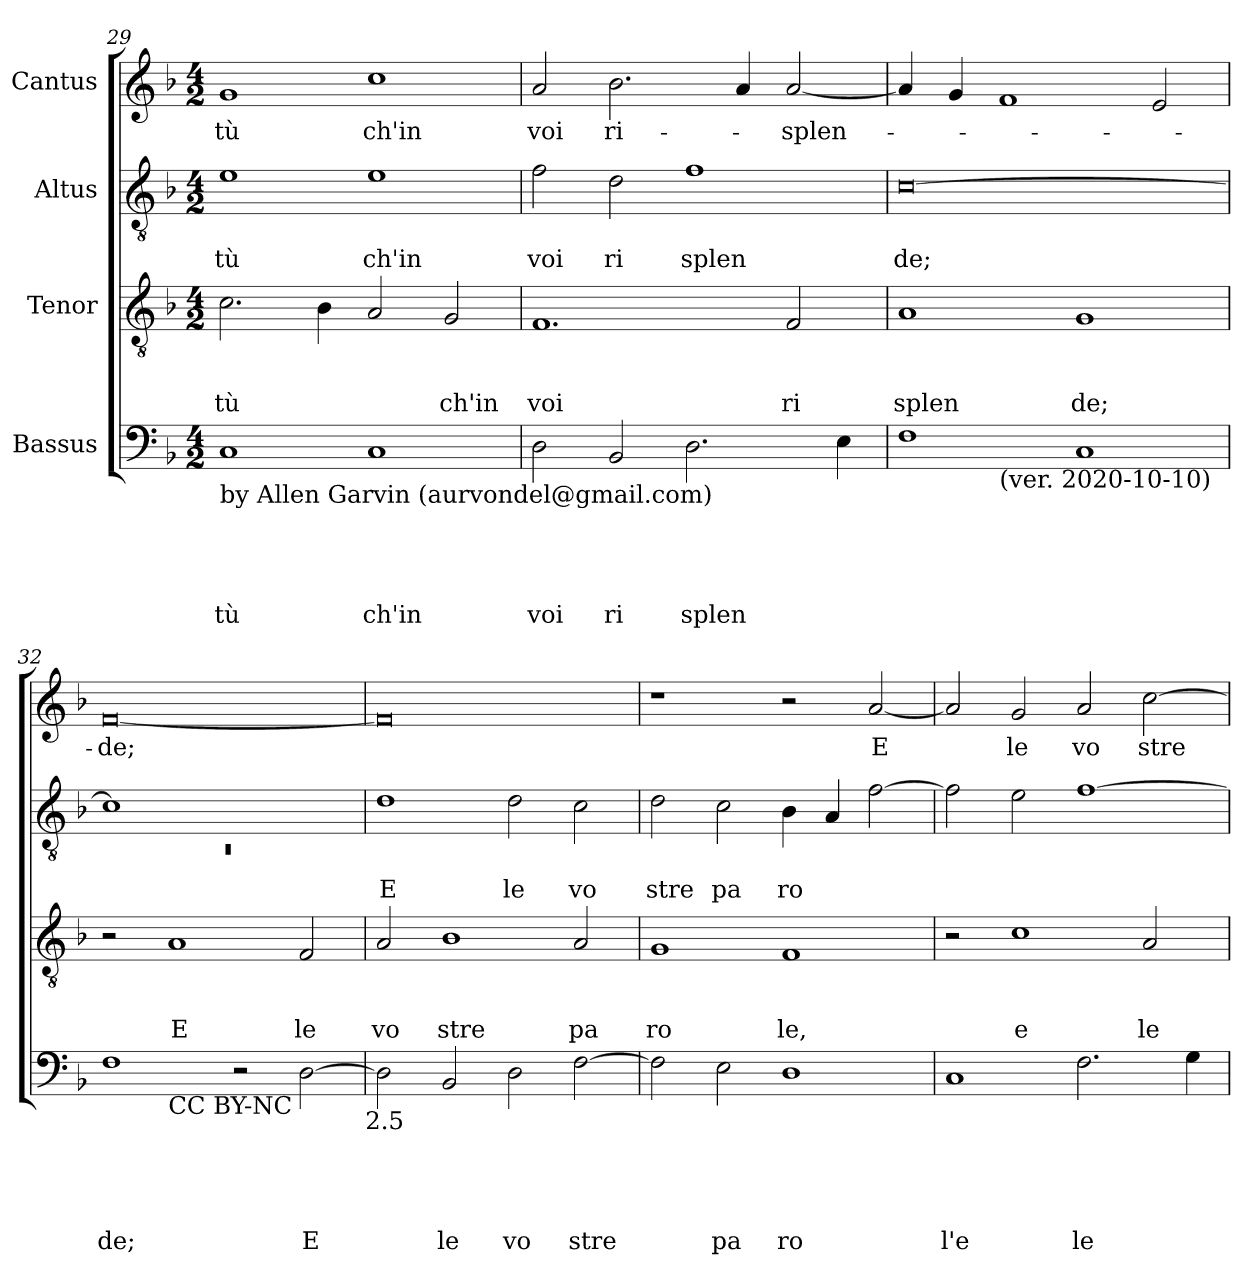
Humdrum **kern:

**kern	**text	**text	**text	**text	**text	**kern	**text	**text	**text	**kern	**text	**text	**kern	**text
*part4	*part4	*part4	*part4	*part4	*part4	*part3	*part3	*part3	*part3	*part2	*part2	*part2	*part1	*part1
*staff4	*staff4	*staff4	*staff4	*staff4	*staff4	*staff3	*staff3	*staff3	*staff3	*staff2	*staff2	*staff2	*staff1	*staff1
*I"Bassus	*	*	*	*	*	*I"Tenor	*	*	*	*I"Altus	*	*	*I"Cantus	*
*clefF4	*	*	*	*	*	*clefGv2	*	*	*	*clefGv2	*	*	*clefG2	*
*ITrd-3c-5	*	*	*	*	*	*	*	*	*	*ITrd-3c-5	*	*	*ITrd-3c-5	*
*k[b-e-]	*	*	*	*	*	*k[b-]	*	*	*	*k[b-e-]	*	*	*k[b-e-]	*
*B-:	*	*	*	*	*	*F:	*	*	*	*B-:	*	*	*B-:	*
*M4/2	*	*	*	*	*	*M4/2	*	*	*	*M4/2	*	*	*M4/2	*
=29	=29	=29	=29	=29	=29	=29	=29	=29	=29	=29	=29	=29	=29	=29
!LO:TX:b:t=by Allen Garvin (aurvondel@gmail.com)	!	!	!	!	!	!	!	!	!	!	!	!	!	!
!	!	!	!	!	!LO:LY:b	!	!	!	!LO:LY:b	!	!	!LO:LY:b	!	!LO:LY:b
1F	.	.	.	.	tù	2.c\	.	.	tù	1a	.	tù	1cc	-tù
.	.	.	.	.	.	4B-\	.	.	.	.	.	.	.	.
!	!	!	!	!	!LO:LY:b	!	!	!	!	!	!	!LO:LY:b	!	!LO:LY:b
1F	.	.	.	.	ch'in	2A/	.	.	.	1a	.	ch'in	1ff	ch'in
!	!	!	!	!	!	!	!	!	!LO:LY:b	!	!	!	!	!
.	.	.	.	.	.	2G/	.	.	ch'in	.	.	.	.	.
=30	=30	=30	=30	=30	=30	=30	=30	=30	=30	=30	=30	=30	=30	=30
!	!	!	!	!	!LO:LY:b	!	!	!	!LO:LY:b	!	!	!LO:LY:b	!	!LO:LY:b
2G\	.	.	.	.	voi	1.F	.	.	voi	2b-\	.	voi	2dd/	voi
!	!	!	!	!	!LO:LY:b	!	!	!	!	!	!	!LO:LY:b	!	!LO:LY:b
2E-/	.	.	.	.	ri	.	.	.	.	2g\	.	ri	2.ee-\	ri-
!	!	!	!	!	!LO:LY:b	!	!	!	!	!	!	!LO:LY:b	!	!
2.G\	.	.	.	.	splen	.	.	.	.	1b-	.	splen	.	.
.	.	.	.	.	.	.	.	.	.	.	.	.	4dd/	.
!	!	!	!	!	!	!	!	!	!LO:LY:b	!	!	!	!	!LO:LY:b
.	.	.	.	.	.	2F/	.	.	ri	.	.	.	[<2dd/	-splen-
4A\	.	.	.	.	.	.	.	.	.	.	.	.	.	.
=31	=31	=31	=31	=31	=31	=31	=31	=31	=31	=31	=31	=31	=31	=31
!	!	!	!	!	!	!	!	!	!LO:LY:b	!	!	!LO:LY:b	!	!
*^	*	*	*	*	*	*	*	*	*	*	*	*	*	*
1B-	2ryy	.	.	.	.	.	1A	.	.	splen	[>0f	.	de;	4dd/]	.
.	.	.	.	.	.	.	.	.	.	.	.	.	.	4cc/	.
!	!LO:TX:b:t=(ver. 2020-10-10)	!	!	!	!	!	!	!	!	!	!	!	!	!	!
.	1.ryy	.	.	.	.	.	.	.	.	.	.	.	.	1b-	.
!	!	!	!	!	!	!	!	!	!	!LO:LY:b	!	!	!	!	!
1F	.	.	.	.	.	.	1G	.	.	de;	.	.	.	.	.
.	.	.	.	.	.	.	.	.	.	.	.	.	.	2a/	.
=32	=32	=32	=32	=32	=32	=32	=32	=32	=32	=32	=32	=32	=32	=32	=32
*	*	*	*	*	*	*	*	*	*	*	*^	*	*	*	*
!	!	!	!	!	!	!LO:LY:b	!	!	!	!	!	!LO:N:vis=1	!	!	!	!LO:LY:b
1B-	2ryy	.	.	.	.	de;	2r	.	.	.	1f]	0rC	.	.	[<0b-	-de;
!	!LO:TX:b:t=CC BY-NC	!	!	!	!	!	!	!	!	!	!	!	!	!	!	!
!	!	!	!	!	!	!	!	!	!	!LO:LY:b	!	!	!	!	!	!
.	1.ryy	.	.	.	.	.	1A	.	.	E	.	.	.	.	.	.
2r	.	.	.	.	.	.	.	.	.	.	1ryy	.	.	.	.	.
!	!	!	!	!	!	!LO:LY:b	!	!	!	!LO:LY:b	!	!	!	!	!	!
[>2G\	.	.	.	.	.	E	2F/	.	.	le	.	.	.	.	.	.
*	*	*	*	*	*	*	*	*	*	*	*v	*v	*	*	*	*
!LO:TX:b:t=2.5	!	!	!	!	!	!	!	!	!	!	!	!	!	!	!
=33	=33	=33	=33	=33	=33	=33	=33	=33	=33	=33	=33	=33	=33	=33	=33
!	!	!	!	!	!	!	!	!	!	!LO:LY:b	!	!	!LO:LY:b	!	!
*v	*v	*	*	*	*	*	*	*	*	*	*	*	*	*	*
2G\]	.	.	.	.	.	2A/	.	.	vo	1g	.	E	0b-]	.
!	!	!	!	!	!LO:LY:b	!	!	!	!LO:LY:b	!	!	!	!	!
2E-/	.	.	.	.	le	1B-	.	.	stre	.	.	.	.	.
!	!	!	!	!	!LO:LY:b	!	!	!	!	!	!	!LO:LY:b	!	!
2G\	.	.	.	.	vo	.	.	.	.	2g\	.	le	.	.
!	!	!	!	!	!LO:LY:b	!	!	!	!LO:LY:b	!	!	!LO:LY:b	!	!
[>2B-\	.	.	.	.	stre	2A/	.	.	pa	2f\	.	vo	.	.
=34	=34	=34	=34	=34	=34	=34	=34	=34	=34	=34	=34	=34	=34	=34
!	!	!	!	!	!	!	!	!	!LO:LY:b	!	!	!LO:LY:b	!	!
2B-\]	.	.	.	.	.	1G	.	.	ro	2g\	.	stre	1r	.
!	!	!	!	!	!LO:LY:b	!	!	!	!	!	!	!LO:LY:b	!	!
2A\	.	.	.	.	pa	.	.	.	.	2f\	.	pa	.	.
!	!	!	!	!	!LO:LY:b	!	!	!	!LO:LY:b	!	!	!LO:LY:b	!	!
1G	.	.	.	.	ro	1F	.	.	le,	4e-\	.	ro	2r	.
.	.	.	.	.	.	.	.	.	.	4d/	.	.	.	.
!	!	!	!	!	!	!	!	!	!	!	!	!	!	!LO:LY:b
.	.	.	.	.	.	.	.	.	.	[<2b-\	.	.	[<2dd/	E
!!LO:PB:g=z
=35	=35	=35	=35	=35	=35	=35	=35	=35	=35	=35	=35	=35	=35	=35
!	!	!	!	!	!LO:LY:b	!	!	!	!	!	!	!	!	!
1F	.	.	.	.	l'e	2r	.	.	.	2b-\]	.	.	2dd/]	.
!	!	!	!	!	!	!	!	!	!LO:LY:b	!	!	!	!	!LO:LY:b
.	.	.	.	.	.	1c	.	.	e	2a\	.	.	2cc/	le
!	!	!	!	!	!LO:LY:b	!	!	!	!	!	!	!	!	!LO:LY:b
2.B-\	.	.	.	.	le	.	.	.	.	[>1b-	.	.	2dd/	vo
!	!	!	!	!	!	!	!	!	!LO:LY:b	!	!	!	!	!LO:LY:b
.	.	.	.	.	.	2A/	.	.	le	.	.	.	[>2ff\	stre
4c\	.	.	.	.	.	.	.	.	.	.	.	.	.	.
=	=	=	=	=	=	=	=	=	=	=	=	=	=	=
*-	*-	*-	*-	*-	*-	*-	*-	*-	*-	*-	*-	*-	*-	*-
